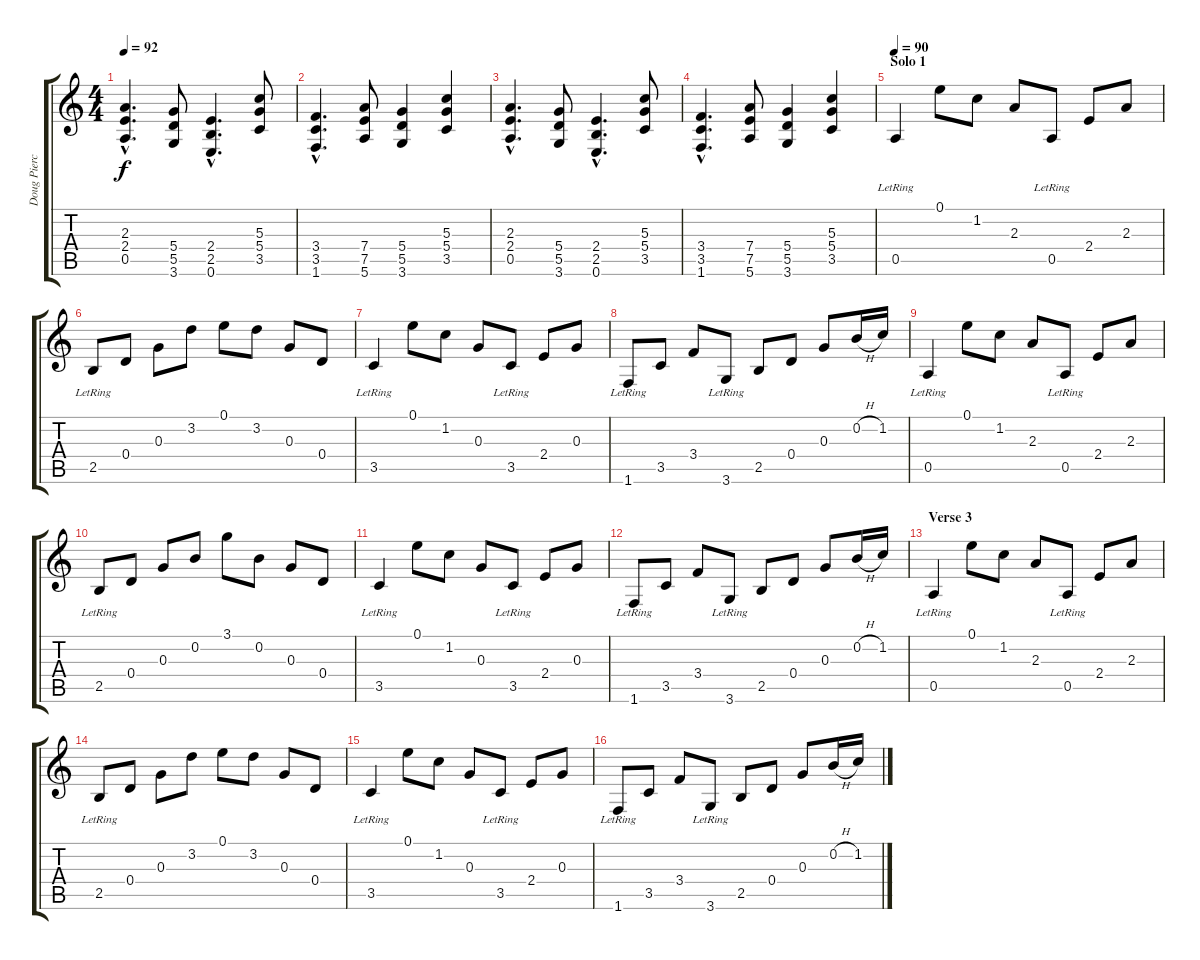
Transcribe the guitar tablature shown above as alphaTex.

\track ("Doug Piercy" "Doug Pierc") {instrument distortionguitar}
\staff {score tabs}
\tuning (E4 B3 G3 D3 A2 E2) {hide}
\ts (4 4)
\tempo 92
\clef g2
\ks c
(2.3{hac} 2.4{hac} 0.5{hac}).4{d dy f} (5.4 5.5 3.6).8 (2.4{hac} 2.5{hac} 0.6{hac}).4{d} (5.3 5.4 3.5).8 |
(3.4{hac} 3.5{hac} 1.6{hac}).4{d} (7.4 7.5 5.6).8 (5.4 5.5 3.6).4 (5.3 5.4 3.5).4 |
(2.3{hac} 2.4{hac} 0.5{hac}).4{d} (5.4 5.5 3.6).8 (2.4{hac} 2.5{hac} 0.6{hac}).4{d} (5.3 5.4 3.5).8 |
(3.4{hac} 3.5{hac} 1.6{hac}).4{d} (7.4 7.5 5.6).8 (5.4 5.5 3.6).4 (5.3 5.4 3.5).4 |
\section ("" "Solo 1")
\tempo 90
0.5{lr}.4{volume 13 instrument electricguitarclean} 0.1.8 1.2.8 2.3.8 0.5{lr}.8 2.4.8 2.3.8 |
2.5{lr}.8 0.4.8 0.3.8 3.2.8 0.1.8 3.2.8 0.3.8 0.4.8 |
3.5{lr}.4 0.1.8 1.2.8 0.3.8 3.5{lr}.8 2.4.8 0.3.8 |
1.6{lr}.8 3.5.8 3.4.8 3.6{lr}.8 2.5.8 0.4.8 0.3.8 0.2{h}.16 1.2.16 |
0.5{lr}.4 0.1.8 1.2.8 2.3.8 0.5{lr}.8 2.4.8 2.3.8 |
2.5{lr}.8 0.4.8 0.3.8 0.2.8 3.1.8 0.2.8 0.3.8 0.4.8 |
3.5{lr}.4 0.1.8 1.2.8 0.3.8 3.5{lr}.8 2.4.8 0.3.8 |
1.6{lr}.8 3.5.8 3.4.8 3.6{lr}.8 2.5.8 0.4.8 0.3.8 0.2{h}.16 1.2.16 |
\section ("" "Verse 3")
0.5{lr}.4 0.1.8 1.2.8 2.3.8 0.5{lr}.8 2.4.8 2.3.8 |
2.5{lr}.8 0.4.8 0.3.8 3.2.8 0.1.8 3.2.8 0.3.8 0.4.8 |
3.5{lr}.4 0.1.8 1.2.8 0.3.8 3.5{lr}.8 2.4.8 0.3.8 |
1.6{lr}.8 3.5.8 3.4.8 3.6{lr}.8 2.5.8 0.4.8 0.3.8 0.2{h}.16 1.2.16
